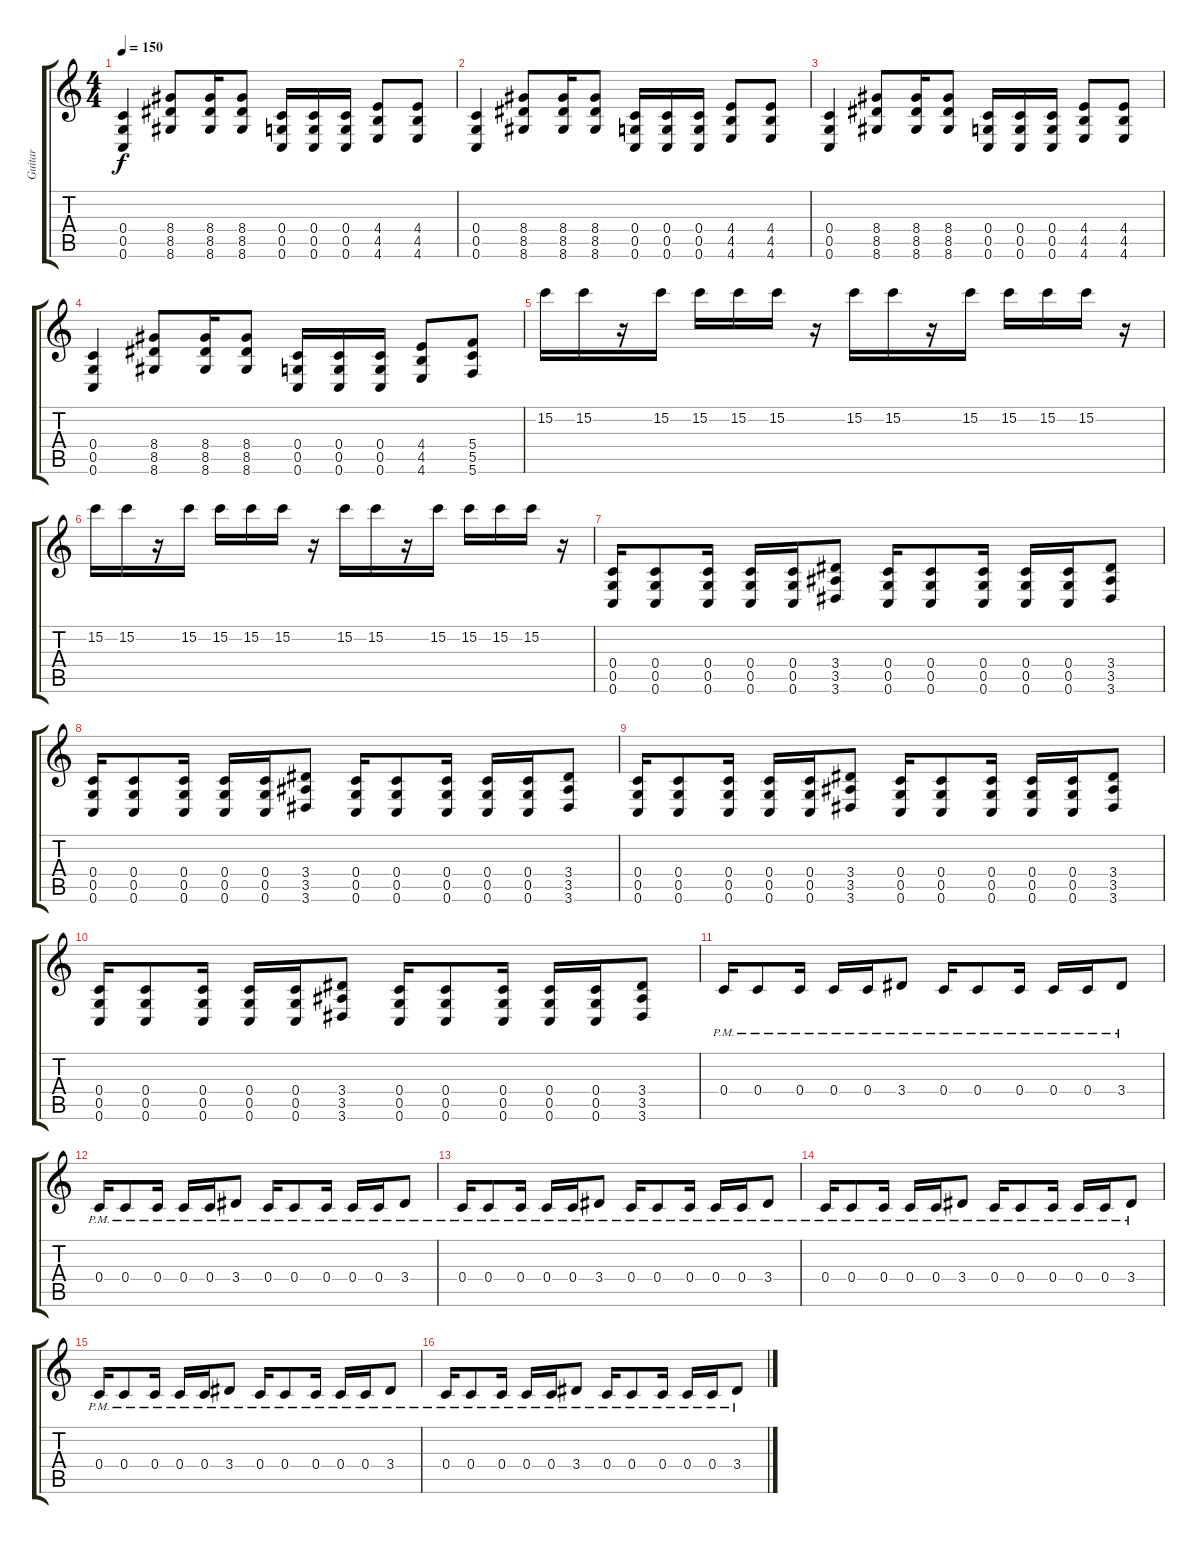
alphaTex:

\track ("Guitar" "Guitar") {instrument distortionguitar}
\staff {score tabs}
\tuning (D4 A3 F3 C3 G2 C2) {hide}
\ts (4 4)
\tempo 150
\clef g2
\ks c
(0.4 0.5 0.6).4{dy f} (8.4 8.5 8.6).8 (8.4 8.5 8.6).16 (8.4 8.5 8.6).8 (0.4 0.5 0.6).16 (0.4 0.5 0.6).16 (0.4 0.5 0.6).16 (4.4 4.5 4.6).8 (4.4 4.5 4.6).8 |
(0.4 0.5 0.6).4 (8.4 8.5 8.6).8 (8.4 8.5 8.6).16 (8.4 8.5 8.6).8 (0.4 0.5 0.6).16 (0.4 0.5 0.6).16 (0.4 0.5 0.6).16 (4.4 4.5 4.6).8 (4.4 4.5 4.6).8 |
(0.4 0.5 0.6).4 (8.4 8.5 8.6).8 (8.4 8.5 8.6).16 (8.4 8.5 8.6).8 (0.4 0.5 0.6).16 (0.4 0.5 0.6).16 (0.4 0.5 0.6).16 (4.4 4.5 4.6).8 (4.4 4.5 4.6).8 |
(0.4 0.5 0.6).4 (8.4 8.5 8.6).8 (8.4 8.5 8.6).16 (8.4 8.5 8.6).8 (0.4 0.5 0.6).16 (0.4 0.5 0.6).16 (0.4 0.5 0.6).16 (4.4 4.5 4.6).8 (5.4 5.5 5.6).8 |
15.2.16 15.2.16 r.16 15.2.16 15.2.16 15.2.16 15.2.16 r.16 15.2.16 15.2.16 r.16 15.2.16 15.2.16 15.2.16 15.2.16 r.16 |
15.2.16 15.2.16 r.16 15.2.16 15.2.16 15.2.16 15.2.16 r.16 15.2.16 15.2.16 r.16 15.2.16 15.2.16 15.2.16 15.2.16 r.16 |
(0.4 0.5 0.6).16 (0.4 0.5 0.6).8 (0.4 0.5 0.6).16 (0.4 0.5 0.6).16 (0.4 0.5 0.6).16 (3.4 3.5 3.6).8 (0.4 0.5 0.6).16 (0.4 0.5 0.6).8 (0.4 0.5 0.6).16 (0.4 0.5 0.6).16 (0.4 0.5 0.6).16 (3.4 3.5 3.6).8 |
(0.4 0.5 0.6).16 (0.4 0.5 0.6).8 (0.4 0.5 0.6).16 (0.4 0.5 0.6).16 (0.4 0.5 0.6).16 (3.4 3.5 3.6).8 (0.4 0.5 0.6).16 (0.4 0.5 0.6).8 (0.4 0.5 0.6).16 (0.4 0.5 0.6).16 (0.4 0.5 0.6).16 (3.4 3.5 3.6).8 |
(0.4 0.5 0.6).16 (0.4 0.5 0.6).8 (0.4 0.5 0.6).16 (0.4 0.5 0.6).16 (0.4 0.5 0.6).16 (3.4 3.5 3.6).8 (0.4 0.5 0.6).16 (0.4 0.5 0.6).8 (0.4 0.5 0.6).16 (0.4 0.5 0.6).16 (0.4 0.5 0.6).16 (3.4 3.5 3.6).8 |
(0.4 0.5 0.6).16 (0.4 0.5 0.6).8 (0.4 0.5 0.6).16 (0.4 0.5 0.6).16 (0.4 0.5 0.6).16 (3.4 3.5 3.6).8 (0.4 0.5 0.6).16 (0.4 0.5 0.6).8 (0.4 0.5 0.6).16 (0.4 0.5 0.6).16 (0.4 0.5 0.6).16 (3.4 3.5 3.6).8 |
0.4{pm}.16 0.4{pm}.8 0.4{pm}.16 0.4{pm}.16 0.4{pm}.16 3.4{pm}.8 0.4{pm}.16 0.4{pm}.8 0.4{pm}.16 0.4{pm}.16 0.4{pm}.16 3.4{pm}.8 |
0.4{pm}.16 0.4{pm}.8 0.4{pm}.16 0.4{pm}.16 0.4{pm}.16 3.4{pm}.8 0.4{pm}.16 0.4{pm}.8 0.4{pm}.16 0.4{pm}.16 0.4{pm}.16 3.4{pm}.8 |
0.4{pm}.16 0.4{pm}.8 0.4{pm}.16 0.4{pm}.16 0.4{pm}.16 3.4{pm}.8 0.4{pm}.16 0.4{pm}.8 0.4{pm}.16 0.4{pm}.16 0.4{pm}.16 3.4{pm}.8 |
0.4{pm}.16 0.4{pm}.8 0.4{pm}.16 0.4{pm}.16 0.4{pm}.16 3.4{pm}.8 0.4{pm}.16 0.4{pm}.8 0.4{pm}.16 0.4{pm}.16 0.4{pm}.16 3.4{pm}.8 |
0.4{pm}.16 0.4{pm}.8 0.4{pm}.16 0.4{pm}.16 0.4{pm}.16 3.4{pm}.8 0.4{pm}.16 0.4{pm}.8 0.4{pm}.16 0.4{pm}.16 0.4{pm}.16 3.4{pm}.8 |
0.4{pm}.16 0.4{pm}.8 0.4{pm}.16 0.4{pm}.16 0.4{pm}.16 3.4{pm}.8 0.4{pm}.16 0.4{pm}.8 0.4{pm}.16 0.4{pm}.16 0.4{pm}.16 3.4{pm}.8
